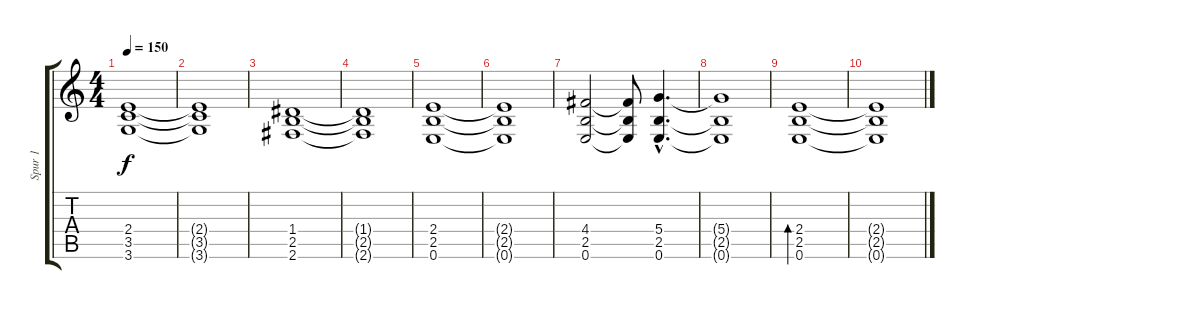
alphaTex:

\track ("Spur 1" "Spur 1") {instrument acousticguitarnylon}
\staff {score tabs}
\tuning (E4 B3 G3 D3 A2 E2) {hide}
\ts (4 4)
\tempo 150
\clef g2
\ks c
(2.4 3.5 3.6).1{dy f} |
(2.4{t} 3.5{t} 3.6{t}).1 |
(1.4 2.5 2.6).1 |
(1.4{t} 2.5{t} 2.6{t}).1 |
(2.4 2.5 0.6).1 |
(2.4{t} 2.5{t} 0.6{t}).1 |
(4.4 2.5 0.6).2 (4.4{t} 2.5{t} 0.6{t}).8 (5.4{hac} 2.5{hac} 0.6{hac}).4{d} |
(5.4{t} 2.5{t} 0.6{t}).1 |
(2.4 2.5 0.6).1{bd 480} |
(2.4{t} 2.5{t} 0.6{t}).1
